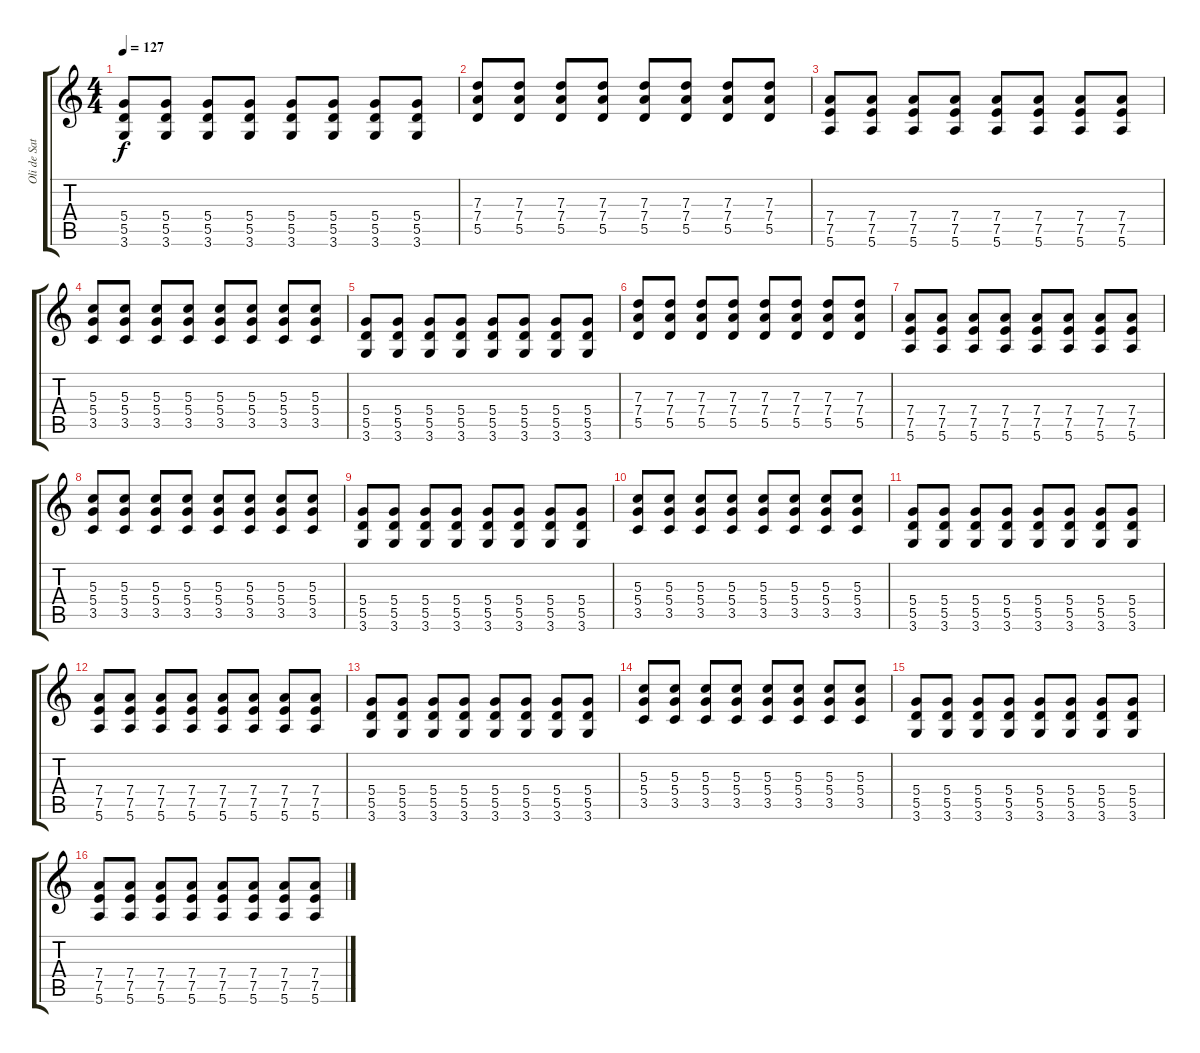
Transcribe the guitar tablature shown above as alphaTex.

\track ("Oli de Sat" "Oli de Sat") {instrument overdrivenguitar}
\staff {score tabs}
\tuning (E4 B3 G3 D3 A2 E2) {hide}
\ts (4 4)
\tempo 127
\clef g2
\ks c
(5.4 5.5 3.6).8{dy f} (5.4 5.5 3.6).8 (5.4 5.5 3.6).8 (5.4 5.5 3.6).8 (5.4 5.5 3.6).8 (5.4 5.5 3.6).8 (5.4 5.5 3.6).8 (5.4 5.5 3.6).8 |
(7.3 7.4 5.5).8 (7.3 7.4 5.5).8 (7.3 7.4 5.5).8 (7.3 7.4 5.5).8 (7.3 7.4 5.5).8 (7.3 7.4 5.5).8 (7.3 7.4 5.5).8 (7.3 7.4 5.5).8 |
(7.4 7.5 5.6).8 (7.4 7.5 5.6).8 (7.4 7.5 5.6).8 (7.4 7.5 5.6).8 (7.4 7.5 5.6).8 (7.4 7.5 5.6).8 (7.4 7.5 5.6).8 (7.4 7.5 5.6).8 |
(5.3 5.4 3.5).8 (5.3 5.4 3.5).8 (5.3 5.4 3.5).8 (5.3 5.4 3.5).8 (5.3 5.4 3.5).8 (5.3 5.4 3.5).8 (5.3 5.4 3.5).8 (5.3 5.4 3.5).8 |
(5.4 5.5 3.6).8 (5.4 5.5 3.6).8 (5.4 5.5 3.6).8 (5.4 5.5 3.6).8 (5.4 5.5 3.6).8 (5.4 5.5 3.6).8 (5.4 5.5 3.6).8 (5.4 5.5 3.6).8 |
(7.3 7.4 5.5).8 (7.3 7.4 5.5).8 (7.3 7.4 5.5).8 (7.3 7.4 5.5).8 (7.3 7.4 5.5).8 (7.3 7.4 5.5).8 (7.3 7.4 5.5).8 (7.3 7.4 5.5).8 |
(7.4 7.5 5.6).8 (7.4 7.5 5.6).8 (7.4 7.5 5.6).8 (7.4 7.5 5.6).8 (7.4 7.5 5.6).8 (7.4 7.5 5.6).8 (7.4 7.5 5.6).8 (7.4 7.5 5.6).8 |
(5.3 5.4 3.5).8 (5.3 5.4 3.5).8 (5.3 5.4 3.5).8 (5.3 5.4 3.5).8 (5.3 5.4 3.5).8 (5.3 5.4 3.5).8 (5.3 5.4 3.5).8 (5.3 5.4 3.5).8 |
(5.4 5.5 3.6).8 (5.4 5.5 3.6).8 (5.4 5.5 3.6).8 (5.4 5.5 3.6).8 (5.4 5.5 3.6).8 (5.4 5.5 3.6).8 (5.4 5.5 3.6).8 (5.4 5.5 3.6).8 |
(5.3 5.4 3.5).8 (5.3 5.4 3.5).8 (5.3 5.4 3.5).8 (5.3 5.4 3.5).8 (5.3 5.4 3.5).8 (5.3 5.4 3.5).8 (5.3 5.4 3.5).8 (5.3 5.4 3.5).8 |
(5.4 5.5 3.6).8 (5.4 5.5 3.6).8 (5.4 5.5 3.6).8 (5.4 5.5 3.6).8 (5.4 5.5 3.6).8 (5.4 5.5 3.6).8 (5.4 5.5 3.6).8 (5.4 5.5 3.6).8 |
(7.4 7.5 5.6).8 (7.4 7.5 5.6).8 (7.4 7.5 5.6).8 (7.4 7.5 5.6).8 (7.4 7.5 5.6).8 (7.4 7.5 5.6).8 (7.4 7.5 5.6).8 (7.4 7.5 5.6).8 |
(5.4 5.5 3.6).8 (5.4 5.5 3.6).8 (5.4 5.5 3.6).8 (5.4 5.5 3.6).8 (5.4 5.5 3.6).8 (5.4 5.5 3.6).8 (5.4 5.5 3.6).8 (5.4 5.5 3.6).8 |
(5.3 5.4 3.5).8 (5.3 5.4 3.5).8 (5.3 5.4 3.5).8 (5.3 5.4 3.5).8 (5.3 5.4 3.5).8 (5.3 5.4 3.5).8 (5.3 5.4 3.5).8 (5.3 5.4 3.5).8 |
(5.4 5.5 3.6).8 (5.4 5.5 3.6).8 (5.4 5.5 3.6).8 (5.4 5.5 3.6).8 (5.4 5.5 3.6).8 (5.4 5.5 3.6).8 (5.4 5.5 3.6).8 (5.4 5.5 3.6).8 |
(7.4 7.5 5.6).8 (7.4 7.5 5.6).8 (7.4 7.5 5.6).8 (7.4 7.5 5.6).8 (7.4 7.5 5.6).8 (7.4 7.5 5.6).8 (7.4 7.5 5.6).8 (7.4 7.5 5.6).8
